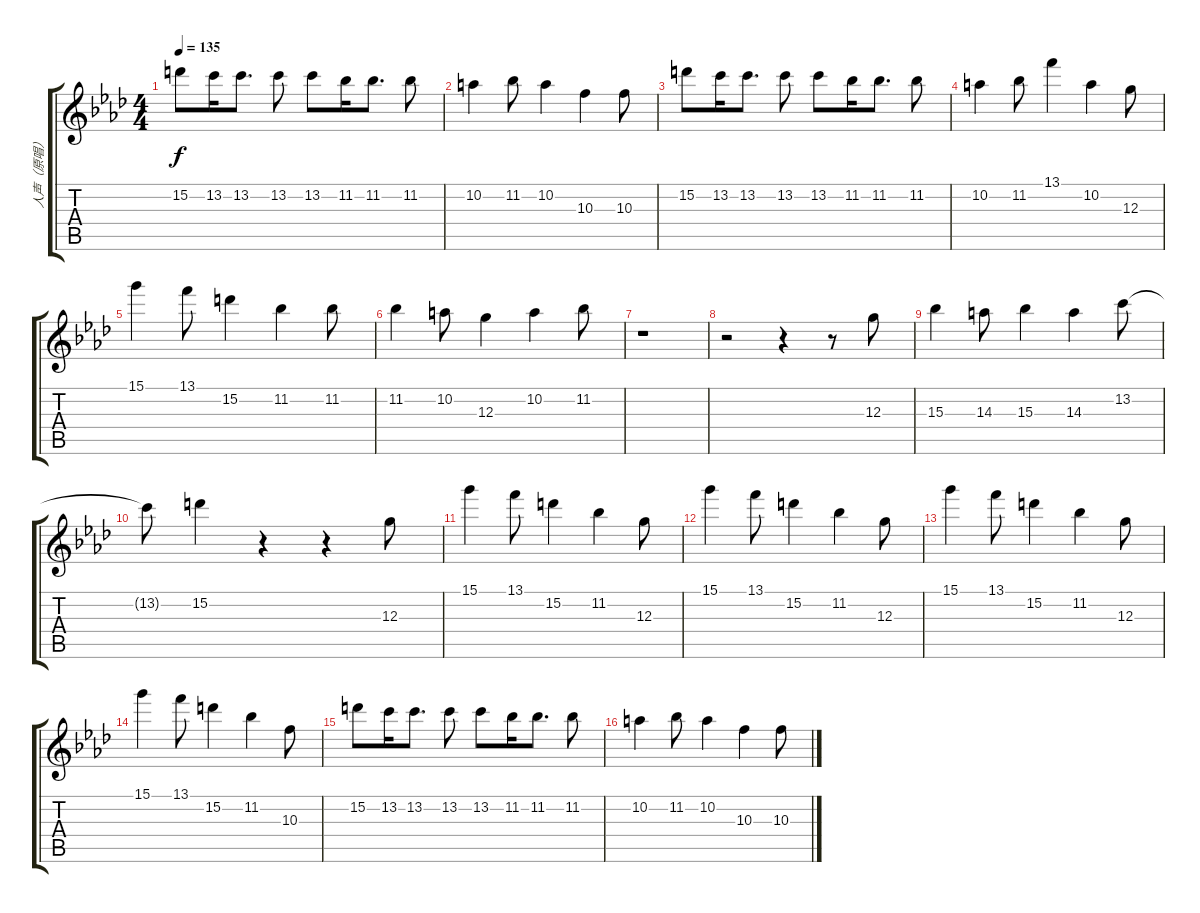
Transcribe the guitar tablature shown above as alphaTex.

\track ("人声（原唱）" "人声（原唱）") {instrument acousticguitarnylon}
\staff {score tabs}
\tuning (E4 B3 G3 D3 A2 E2) {hide}
\ts (4 4)
\tempo 135
\clef g2
\ks ab
15.2.8{dy f} 13.2.16 13.2.8{d} 13.2.8 13.2.8 11.2.16 11.2.8{d} 11.2.8 |
10.2.4 11.2.8 10.2.4 10.3.4 10.3.8 |
15.2.8 13.2.16 13.2.8{d} 13.2.8 13.2.8 11.2.16 11.2.8{d} 11.2.8 |
10.2.4 11.2.8 13.1.4 10.2.4 12.3.8 |
15.1.4 13.1.8 15.2.4 11.2.4 11.2.8 |
11.2.4 10.2.8 12.3.4 10.2.4 11.2.8 |
r.1 |
r.2 r.4 r.8 12.3.8 |
15.3.4 14.3.8 15.3.4 14.3.4 13.2.8 |
13.2{t}.8 15.2.4 r.4 r.4 12.3.8 |
15.1.4 13.1.8 15.2.4 11.2.4 12.3.8 |
15.1.4 13.1.8 15.2.4 11.2.4 12.3.8 |
15.1.4 13.1.8 15.2.4 11.2.4 12.3.8 |
15.1.4 13.1.8 15.2.4 11.2.4 10.3.8 |
15.2.8 13.2.16 13.2.8{d} 13.2.8 13.2.8 11.2.16 11.2.8{d} 11.2.8 |
10.2.4 11.2.8 10.2.4 10.3.4 10.3.8
